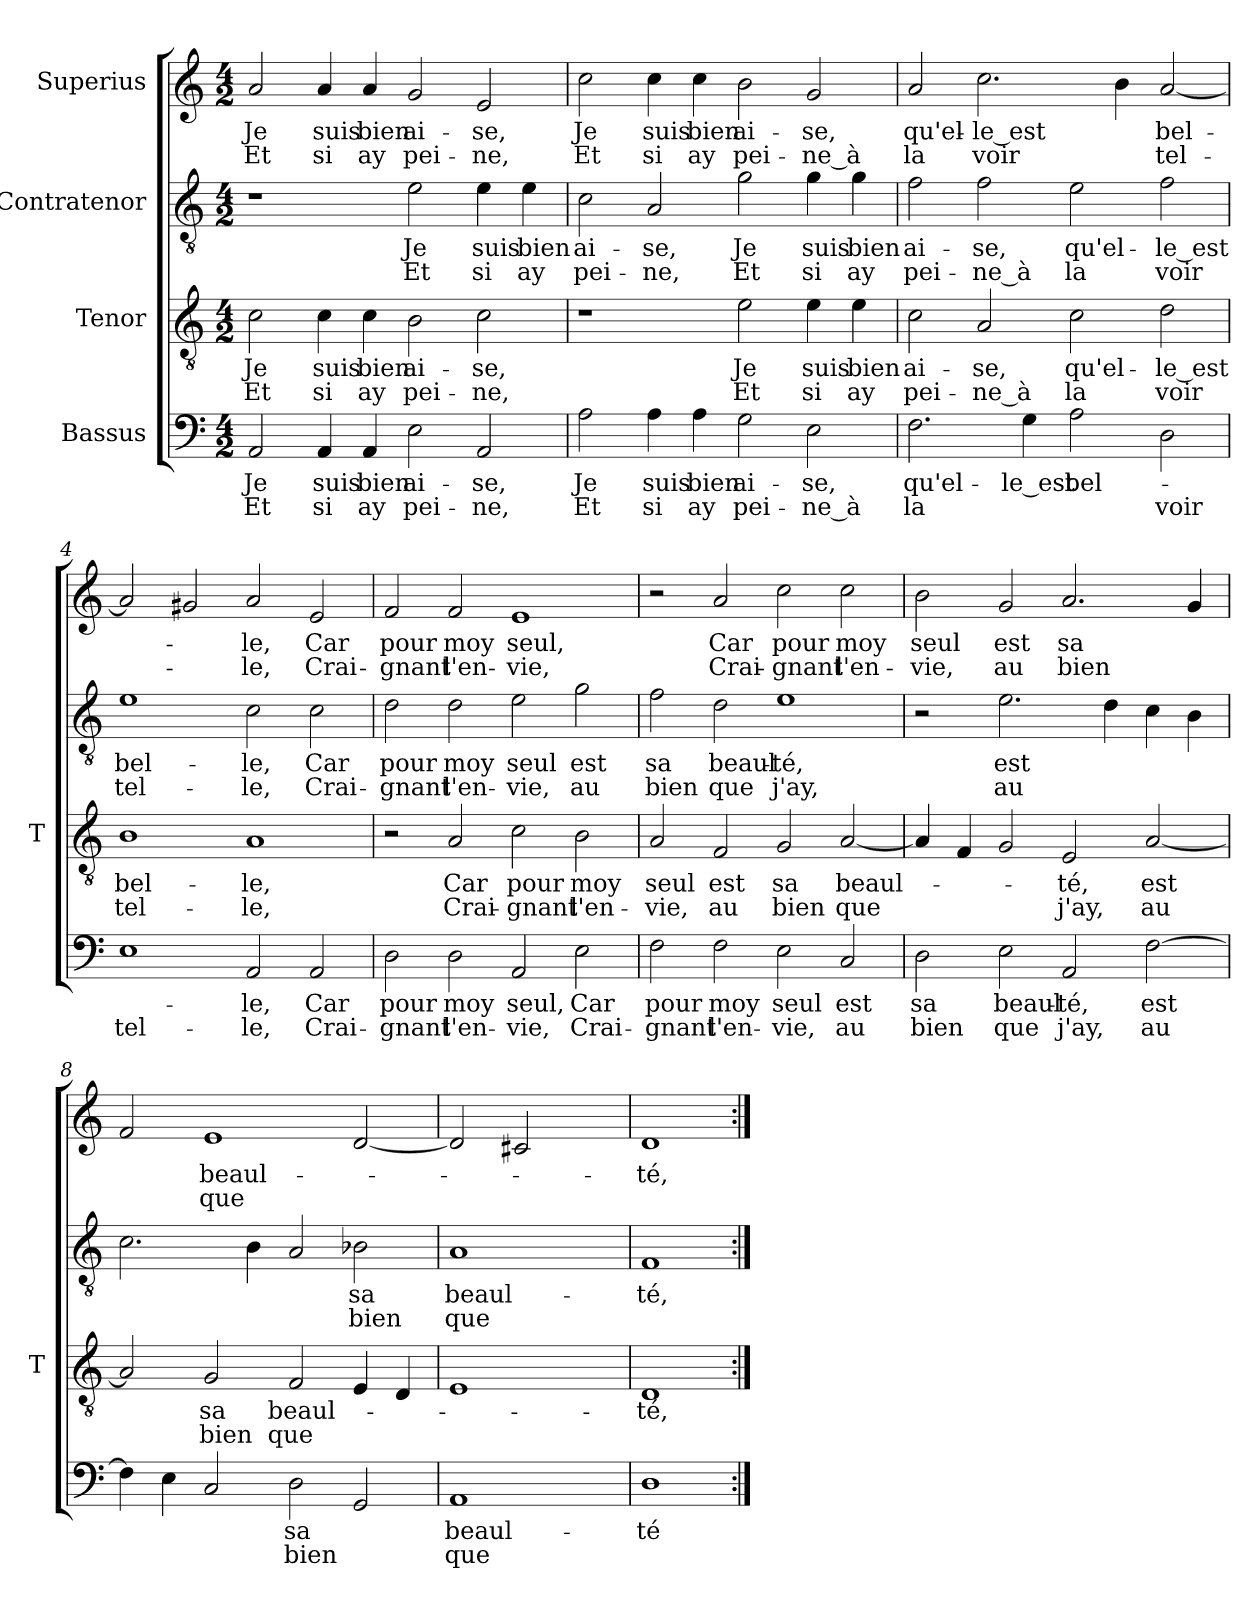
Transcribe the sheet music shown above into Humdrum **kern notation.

**kern	**text	**text	**kern	**text	**text	**kern	**text	**text	**kern	**text	**text
*part4	*part4	*part4	*part3	*part3	*part3	*part2	*part2	*part2	*part1	*part1	*part1
*staff4	*staff4	*staff4	*staff3	*staff3	*staff3	*staff2	*staff2	*staff2	*staff1	*staff1	*staff1
*I"Bassus	*	*	*I"Tenor	*	*	*I"Contratenor	*	*	*I"Superius	*	*
*	*	*	*I'T	*	*	*	*	*	*	*	*
*clefF4	*	*	*clefGv2	*	*	*clefGv2	*	*	*clefG2	*	*
*k[]	*	*	*k[]	*	*	*k[]	*	*	*k[]	*	*
*M4/2	*	*	*M4/2	*	*	*M4/2	*	*	*M4/2	*	*
=1	=1	=1	=1	=1	=1	=1	=1	=1	=1	=1	=1
2AA	-Je	-Et	2c	-Je	-Et	1r	.	.	2a	-Je	-Et
4AA	-suis	-si	4c	-suis	-si	.	.	.	4a	-suis	-si
4AA	-bien	-ay	4c	-bien	-ay	.	.	.	4a	-bien	-ay
2E	ai-	pei-	2B	ai-	pei-	2e	-Je	-Et	2g	ai-	pei-
2AA	-se,	-ne,	2c	-se,	-ne,	4e	-suis	-si	2e	-se,	-ne,
.	.	.	.	.	.	4e	-bien	-ay	.	.	.
=2	=2	=2	=2	=2	=2	=2	=2	=2	=2	=2	=2
2A	-Je	-Et	1r	.	.	2c	ai-	pei-	2cc	-Je	-Et
4A	-suis	-si	.	.	.	2A	-se,	-ne,	4cc	-suis	-si
4A	-bien	-ay	.	.	.	.	.	.	4cc	-bien	-ay
2G	ai-	pei-	2e	-Je	-Et	2g	-Je	-Et	2b	ai-	pei-
2E	-se,	-ne_à	4e	-suis	-si	4g	-suis	-si	2g	-se,	-ne_à
.	.	.	4e	-bien	-ay	4g	-bien	-ay	.	.	.
=3	=3	=3	=3	=3	=3	=3	=3	=3	=3	=3	=3
2.F	qu'el-	-la	2c	ai-	pei-	2f	ai-	pei-	2a	qu'el-	-la
.	.	.	2A	-se,	-ne_à	2f	-se,	-ne_à	2.cc	-le_est	-voir
4G	-le_est	.	.	.	.	.	.	.	.	.	.
2A	bel-	.	2c	qu'el-	-la	2e	qu'el-	-la	.	.	.
.	.	.	.	.	.	.	.	.	4b	.	.
2D	.	-voir	2d	-le_est	-voir	2f	-le_est	-voir	[2a	bel-	tel-
=4	=4	=4	=4	=4	=4	=4	=4	=4	=4	=4	=4
1E	.	tel-	1B	bel-	tel-	1e	bel-	tel-	2a]	.	.
.	.	.	.	.	.	.	.	.	2g#X	.	.
2AA	-le,	-le,	1A	-le,	-le,	2c	-le,	-le,	2a	-le,	-le,
2AA	-Car	Crai-	.	.	.	2c	-Car	Crai-	2e	-Car	Crai-
=5	=5	=5	=5	=5	=5	=5	=5	=5	=5	=5	=5
2D	-pour	-gnant	2r	.	.	2d	-pour	-gnant	2f	-pour	-gnant
2D	-moy	l'en-	2A	-Car	Crai-	2d	-moy	l'en-	2f	-moy	l'en-
2AA	-seul,	-vie,	2c	-pour	-gnant	2e	-seul	-vie,	1e	-seul,	-vie,
2E	-Car	Crai-	2B	-moy	l'en-	2g	-est	-au	.	.	.
=6	=6	=6	=6	=6	=6	=6	=6	=6	=6	=6	=6
2F	-pour	-gnant	2A	-seul	-vie,	2f	-sa	-bien	2r	.	.
2F	-moy	l'en-	2F	-est	-au	2d	beaul-	-que	2a	-Car	Crai-
2E	-seul	-vie,	2G	-sa	-bien	1e	-té,	-j'ay,	2cc	-pour	-gnant
2C	-est	-au	[2A	beaul-	-que	.	.	.	2cc	-moy	l'en-
=7	=7	=7	=7	=7	=7	=7	=7	=7	=7	=7	=7
2D	-sa	-bien	4A]	.	.	2r	.	.	2b	-seul	-vie,
.	.	.	4F	.	.	.	.	.	.	.	.
2E	beaul-	-que	2G	.	.	2.e	-est	-au	2g	-est	-au
2AA	-té,	-j'ay,	2E	-té,	-j'ay,	.	.	.	2.a	-sa	-bien
.	.	.	.	.	.	4d	.	.	.	.	.
[2F	-est	-au	[2A	-est	-au	4c	.	.	.	.	.
.	.	.	.	.	.	4B	.	.	4g	.	.
=8	=8	=8	=8	=8	=8	=8	=8	=8	=8	=8	=8
4F]	.	.	2A]	.	.	2.c	.	.	2f	.	.
4E	.	.	.	.	.	.	.	.	.	.	.
2C	.	.	2G	-sa	-bien	.	.	.	1e	beaul-	-que
.	.	.	.	.	.	4B	.	.	.	.	.
2D	-sa	-bien	2F	beaul-	-que	2A	.	.	.	.	.
2GG	.	.	4E	.	.	2B-X	-sa	-bien	[2d	.	.
.	.	.	4D	.	.	.	.	.	.	.	.
=9	=9	=9	=9	=9	=9	=9	=9	=9	=9	=9	=9
1AA	beaul-	-que	1E	.	.	1A	beaul-	-que	2d]	.	.
.	.	.	.	.	.	.	.	.	2c#X	.	.
=10	=10	=10	=10	=10	=10	=10	=10	=10	=10	=10	=10
1D	-té	.	1D	-té,	.	1F	-té,	.	1d	-té,	.
=:|!	=:|!	=:|!	=:|!	=:|!	=:|!	=:|!	=:|!	=:|!	=:|!	=:|!	=:|!
*-	*-	*-	*-	*-	*-	*-	*-	*-	*-	*-	*-
